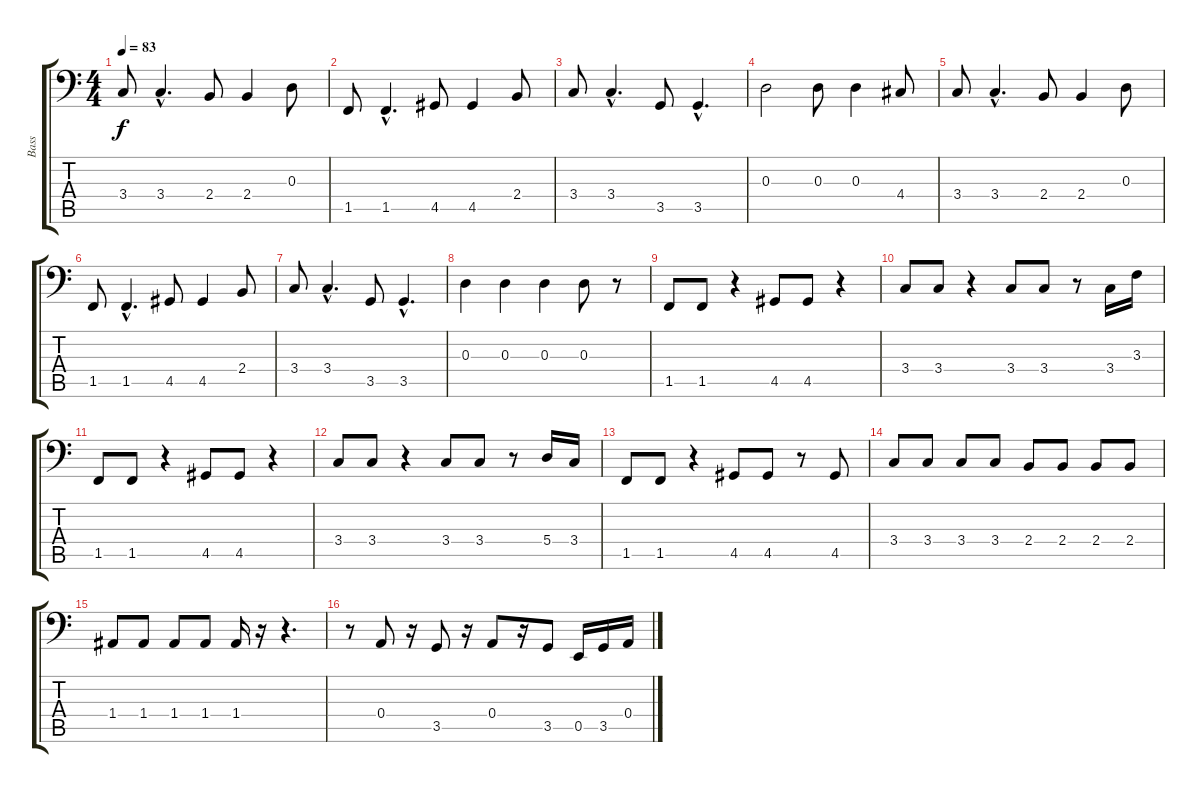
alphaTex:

\track ("Bass" "Bass") {instrument fretlessbass}
\staff {score tabs}
\tuning (C3 G2 D2 A1 E1 B0) {hide}
\ts (4 4)
\tempo 83
\clef f4
\ks c
3.4.8{dy f} 3.4{hac}.4{d} 2.4.8 2.4.4 0.3.8 |
1.5.8 1.5{hac}.4{d} 4.5.8 4.5.4 2.4.8 |
3.4.8 3.4{hac}.4{d} 3.5.8 3.5{hac}.4{d} |
0.3.2 0.3.8 0.3.4 4.4.8 |
3.4.8 3.4{hac}.4{d} 2.4.8 2.4.4 0.3.8 |
1.5.8 1.5{hac}.4{d} 4.5.8 4.5.4 2.4.8 |
3.4.8 3.4{hac}.4{d} 3.5.8 3.5{hac}.4{d} |
0.3.4 0.3.4 0.3.4 0.3.8 r.8 |
1.5.8 1.5.8 r.4 4.5.8 4.5.8 r.4 |
3.4.8 3.4.8 r.4 3.4.8 3.4.8 r.8 3.4.16 3.3.16 |
1.5.8 1.5.8 r.4 4.5.8 4.5.8 r.4 |
3.4.8 3.4.8 r.4 3.4.8 3.4.8 r.8 5.4.16 3.4.16 |
1.5.8 1.5.8 r.4 4.5.8 4.5.8 r.8 4.5.8 |
3.4.8 3.4.8 3.4.8 3.4.8 2.4.8 2.4.8 2.4.8 2.4.8 |
1.4.8 1.4.8 1.4.8 1.4.8 1.4.16 r.16 r.4{d} |
r.8 0.4.8 r.16 3.5.8 r.16 0.4.8 r.16 3.5.8 0.5.16 3.5.16 0.4.16
